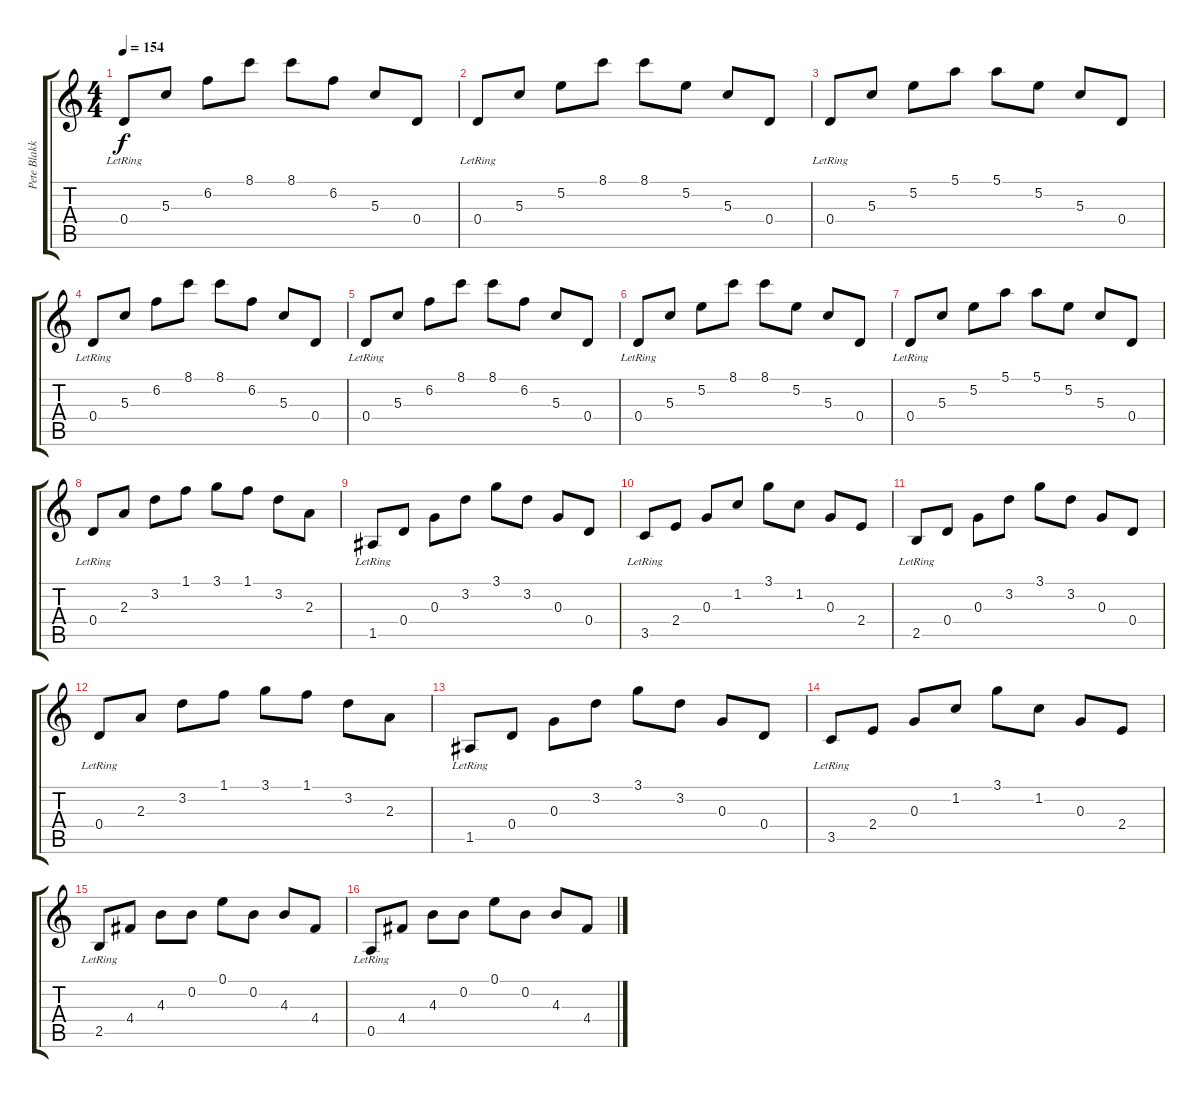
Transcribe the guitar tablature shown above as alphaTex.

\track ("Pete Blakk" "Pete Blakk") {instrument distortionguitar}
\staff {score tabs}
\tuning (E4 B3 G3 D3 A2 E2) {hide}
\ts (4 4)
\tempo 154
\clef g2
\ks c
0.4{lr}.8{dy f} 5.3.8 6.2.8 8.1.8 8.1.8 6.2.8 5.3.8 0.4.8 |
0.4{lr}.8 5.3.8 5.2.8 8.1.8 8.1.8 5.2.8 5.3.8 0.4.8 |
0.4{lr}.8 5.3.8 5.2.8 5.1.8 5.1.8 5.2.8 5.3.8 0.4.8 |
0.4{lr}.8 5.3.8 6.2.8 8.1.8 8.1.8 6.2.8 5.3.8 0.4.8 |
0.4{lr}.8 5.3.8 6.2.8 8.1.8 8.1.8 6.2.8 5.3.8 0.4.8 |
0.4{lr}.8 5.3.8 5.2.8 8.1.8 8.1.8 5.2.8 5.3.8 0.4.8 |
0.4{lr}.8 5.3.8 5.2.8 5.1.8 5.1.8 5.2.8 5.3.8 0.4.8 |
0.4{lr}.8 2.3.8 3.2.8 1.1.8 3.1.8 1.1.8 3.2.8 2.3.8 |
1.5{lr}.8 0.4.8 0.3.8 3.2.8 3.1.8 3.2.8 0.3.8 0.4.8 |
3.5{lr}.8 2.4.8 0.3.8 1.2.8 3.1.8 1.2.8 0.3.8 2.4.8 |
2.5{lr}.8 0.4.8 0.3.8 3.2.8 3.1.8 3.2.8 0.3.8 0.4.8 |
0.4{lr}.8 2.3.8 3.2.8 1.1.8 3.1.8 1.1.8 3.2.8 2.3.8 |
1.5{lr}.8 0.4.8 0.3.8 3.2.8 3.1.8 3.2.8 0.3.8 0.4.8 |
3.5{lr}.8 2.4.8 0.3.8 1.2.8 3.1.8 1.2.8 0.3.8 2.4.8 |
2.5{lr}.8 4.4.8 4.3.8 0.2.8 0.1.8 0.2.8 4.3.8 4.4.8 |
0.5{lr}.8 4.4.8 4.3.8 0.2.8 0.1.8 0.2.8 4.3.8 4.4.8
